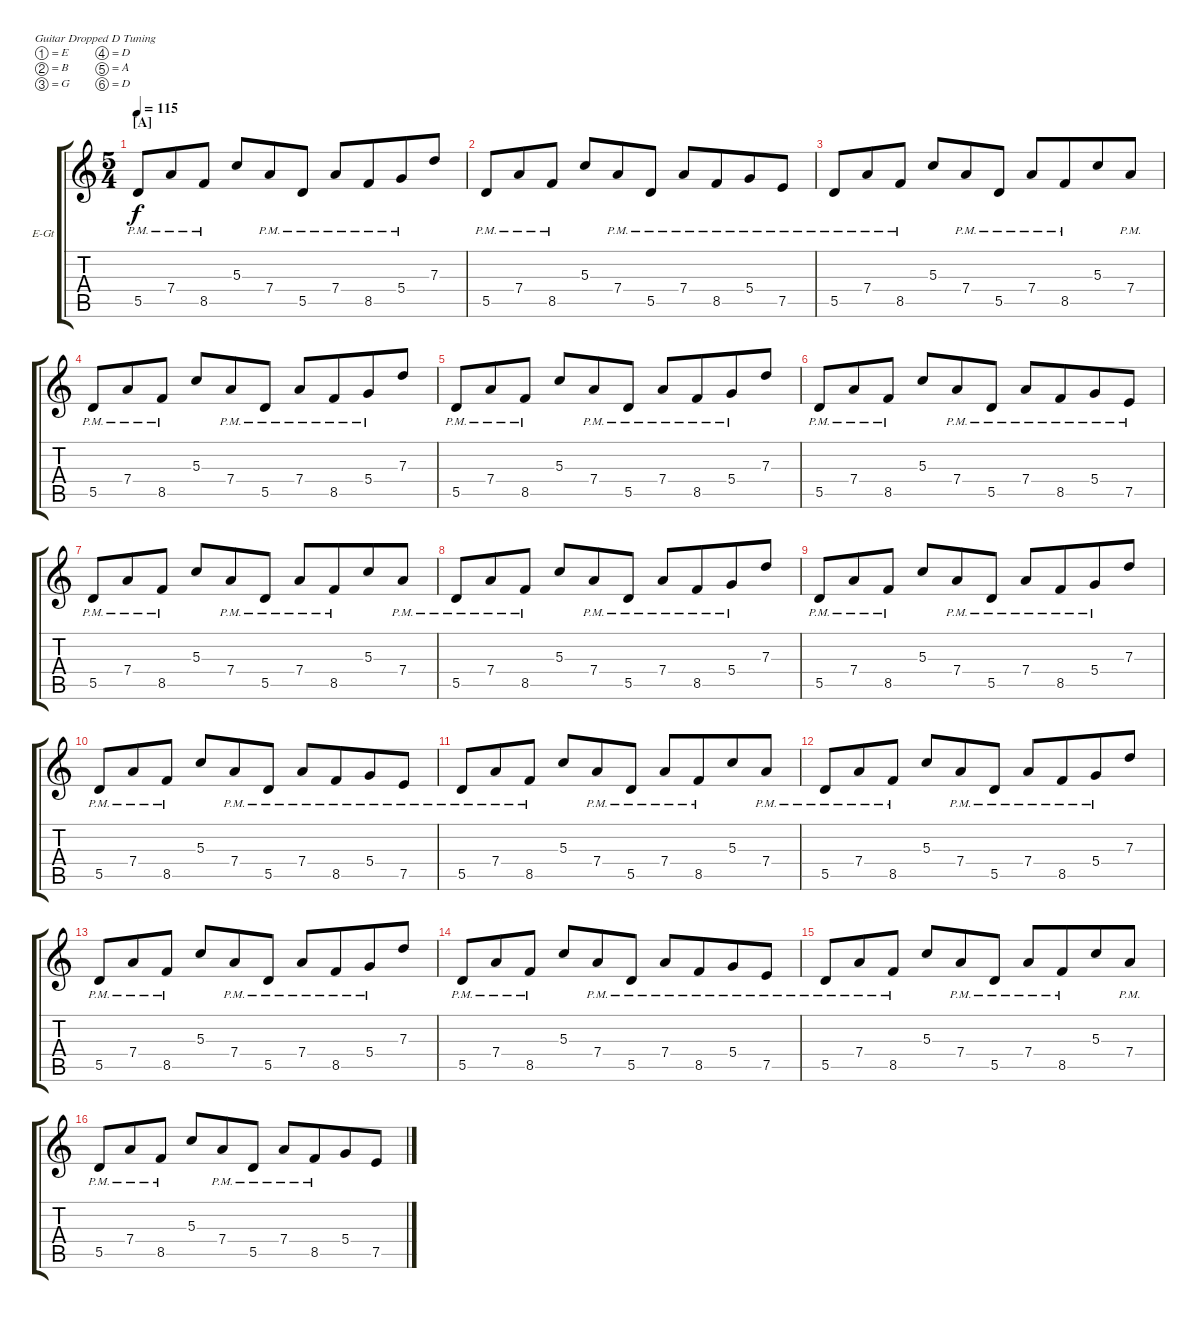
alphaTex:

\defaultSystemsLayout 4
\bracketExtendMode groupsimilarinstruments
\firstSystemTrackNameOrientation horizontal
\otherSystemsTrackNameOrientation horizontal
\track ("Electric Guitar" "E-Gt") {instrument distortionguitar}
\staff {score tabs}
\tuning (E4 B3 G3 D3 A2 D2)
\ts (5 4)
\beaming (8 3 3 4)
\section ("A" "")
\tempo 115
\clef g2
\scale
0.485477
\ks c
5.5{pm}.8{dy f instrument distortionguitar} 7.4{pm}.8 8.5{pm}.8 5.3.8 7.4{pm}.8 5.5{pm}.8 7.4{pm}.8 8.5{pm}.8 5.4{pm}.8 7.3.8 |
\scale
0.257261 5.5{pm}.8 7.4{pm}.8 8.5{pm}.8 5.3.8 7.4{pm}.8 5.5{pm}.8 7.4{pm}.8 8.5{pm}.8 5.4{pm}.8 7.5{pm}.8 |
\scale
0.257261 5.5{pm}.8 7.4{pm}.8 8.5{pm}.8 5.3.8 7.4{pm}.8 5.5{pm}.8 7.4{pm}.8 8.5{pm}.8 5.3.8 7.4{pm}.8 |
\scale
0.333333 5.5{pm}.8 7.4{pm}.8 8.5{pm}.8 5.3.8 7.4{pm}.8 5.5{pm}.8 7.4{pm}.8 8.5{pm}.8 5.4{pm}.8 7.3.8 |
\scale
0.333333 5.5{pm}.8 7.4{pm}.8 8.5{pm}.8 5.3.8 7.4{pm}.8 5.5{pm}.8 7.4{pm}.8 8.5{pm}.8 5.4{pm}.8 7.3.8 |
\scale
0.333333 5.5{pm}.8 7.4{pm}.8 8.5{pm}.8 5.3.8 7.4{pm}.8 5.5{pm}.8 7.4{pm}.8 8.5{pm}.8 5.4{pm}.8 7.5{pm}.8 |
\scale
0.333333 5.5{pm}.8 7.4{pm}.8 8.5{pm}.8 5.3.8 7.4{pm}.8 5.5{pm}.8 7.4{pm}.8 8.5{pm}.8 5.3.8 7.4{pm}.8 |
\scale
0.333333 5.5{pm}.8 7.4{pm}.8 8.5{pm}.8 5.3.8 7.4{pm}.8 5.5{pm}.8 7.4{pm}.8 8.5{pm}.8 5.4{pm}.8 7.3.8 |
\scale
0.333333 5.5{pm}.8 7.4{pm}.8 8.5{pm}.8 5.3.8 7.4{pm}.8 5.5{pm}.8 7.4{pm}.8 8.5{pm}.8 5.4{pm}.8 7.3.8 |
\scale
0.333333 5.5{pm}.8 7.4{pm}.8 8.5{pm}.8 5.3.8 7.4{pm}.8 5.5{pm}.8 7.4{pm}.8 8.5{pm}.8 5.4{pm}.8 7.5{pm}.8 |
\scale
0.333333 5.5{pm}.8 7.4{pm}.8 8.5{pm}.8 5.3.8 7.4{pm}.8 5.5{pm}.8 7.4{pm}.8 8.5{pm}.8 5.3.8 7.4{pm}.8 |
\scale
0.333333 5.5{pm}.8 7.4{pm}.8 8.5{pm}.8 5.3.8 7.4{pm}.8 5.5{pm}.8 7.4{pm}.8 8.5{pm}.8 5.4{pm}.8 7.3.8 |
\scale
0.333333 5.5{pm}.8 7.4{pm}.8 8.5{pm}.8 5.3.8 7.4{pm}.8 5.5{pm}.8 7.4{pm}.8 8.5{pm}.8 5.4{pm}.8 7.3.8 |
\scale
0.333333 5.5{pm}.8 7.4{pm}.8 8.5{pm}.8 5.3.8 7.4{pm}.8 5.5{pm}.8 7.4{pm}.8 8.5{pm}.8 5.4{pm}.8 7.5{pm}.8 |
\scale
0.333333 5.5{pm}.8 7.4{pm}.8 8.5{pm}.8 5.3.8 7.4{pm}.8 5.5{pm}.8 7.4{pm}.8 8.5{pm}.8 5.3.8 7.4{pm}.8 |
\scale
0.209459 5.5{pm}.8 7.4{pm}.8 8.5{pm}.8 5.3.8 7.4{pm}.8 5.5{pm}.8 7.4{pm}.8 8.5{pm}.8 5.4.8 7.5.8
